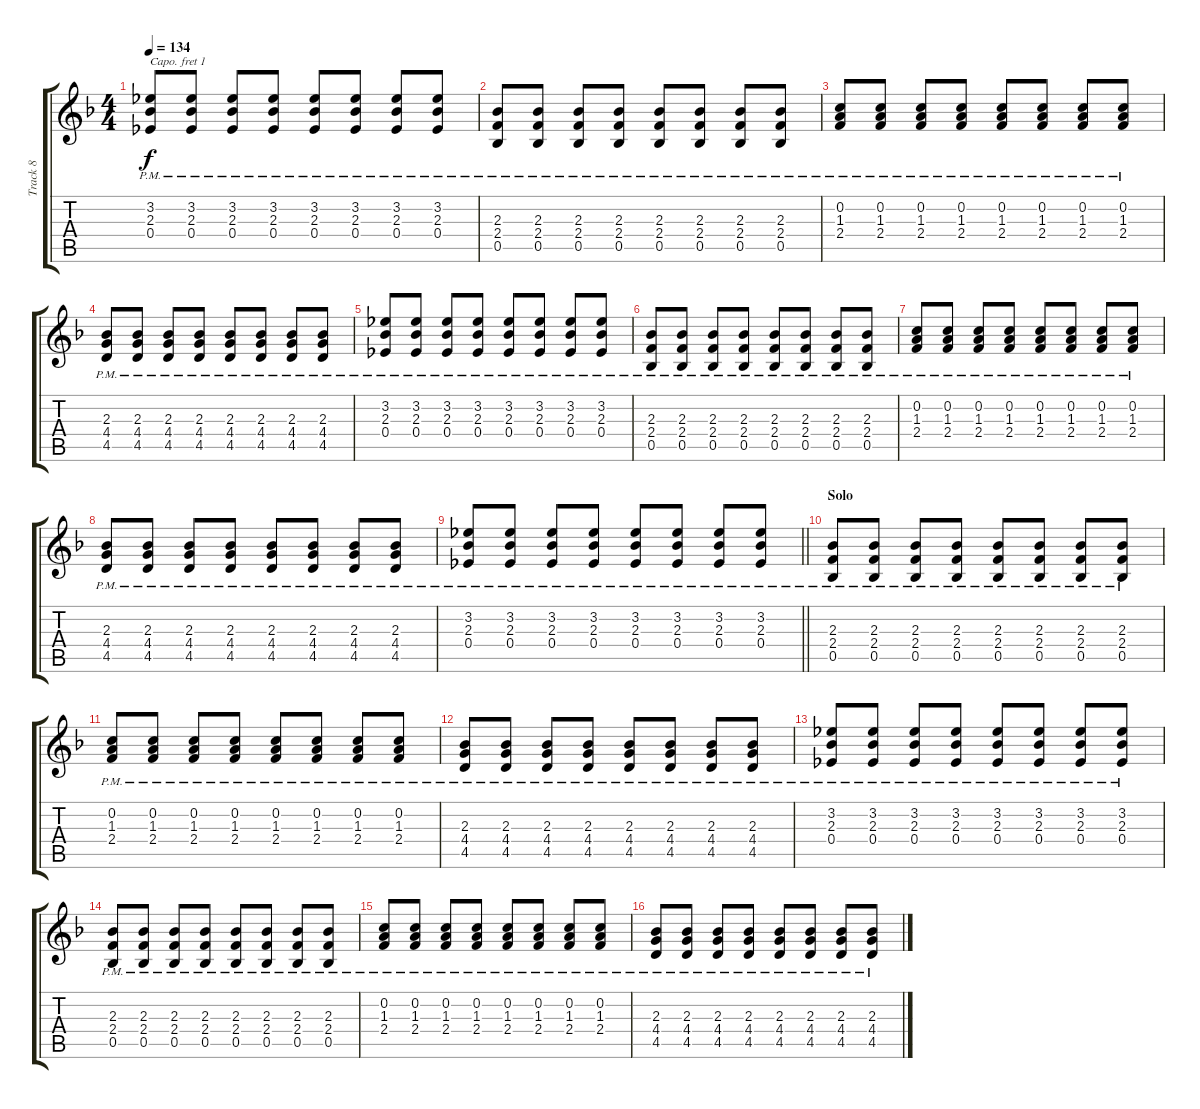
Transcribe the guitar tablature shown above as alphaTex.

\track ("Track 8" "Track 8") {instrument distortionguitar}
\staff {score tabs}
\capo 1
\tuning (E4 B3 G3 D3 A2 E2) {hide}
\ts (4 4)
\tempo 134
\clef g2
\ks f
(3.2{pm} 2.3{pm} 0.4{pm}).8{dy f} (3.2{pm} 2.3{pm} 0.4{pm}).8 (3.2{pm} 2.3{pm} 0.4{pm}).8 (3.2{pm} 2.3{pm} 0.4{pm}).8 (3.2{pm} 2.3{pm} 0.4{pm}).8 (3.2{pm} 2.3{pm} 0.4{pm}).8 (3.2{pm} 2.3{pm} 0.4{pm}).8 (3.2{pm} 2.3{pm} 0.4{pm}).8 |
(2.3{pm} 2.4{pm} 0.5{pm}).8 (2.3{pm} 2.4{pm} 0.5{pm}).8 (2.3{pm} 2.4{pm} 0.5{pm}).8 (2.3{pm} 2.4{pm} 0.5{pm}).8 (2.3{pm} 2.4{pm} 0.5{pm}).8 (2.3{pm} 2.4{pm} 0.5{pm}).8 (2.3{pm} 2.4{pm} 0.5{pm}).8 (2.3{pm} 2.4{pm} 0.5{pm}).8 |
(0.2{pm} 1.3{pm} 2.4{pm}).8 (0.2{pm} 1.3{pm} 2.4{pm}).8 (0.2{pm} 1.3{pm} 2.4{pm}).8 (0.2{pm} 1.3{pm} 2.4{pm}).8 (0.2{pm} 1.3{pm} 2.4{pm}).8 (0.2{pm} 1.3{pm} 2.4{pm}).8 (0.2{pm} 1.3{pm} 2.4{pm}).8 (0.2{pm} 1.3{pm} 2.4{pm}).8 |
(2.3{pm} 4.4{pm} 4.5{pm}).8 (2.3{pm} 4.4{pm} 4.5{pm}).8 (2.3{pm} 4.4{pm} 4.5{pm}).8 (2.3{pm} 4.4{pm} 4.5{pm}).8 (2.3{pm} 4.4{pm} 4.5{pm}).8 (2.3{pm} 4.4{pm} 4.5{pm}).8 (2.3{pm} 4.4{pm} 4.5{pm}).8 (2.3{pm} 4.4{pm} 4.5{pm}).8 |
(3.2{pm} 2.3{pm} 0.4{pm}).8 (3.2{pm} 2.3{pm} 0.4{pm}).8 (3.2{pm} 2.3{pm} 0.4{pm}).8 (3.2{pm} 2.3{pm} 0.4{pm}).8 (3.2{pm} 2.3{pm} 0.4{pm}).8 (3.2{pm} 2.3{pm} 0.4{pm}).8 (3.2{pm} 2.3{pm} 0.4{pm}).8 (3.2{pm} 2.3{pm} 0.4{pm}).8 |
(2.3{pm} 2.4{pm} 0.5{pm}).8 (2.3{pm} 2.4{pm} 0.5{pm}).8 (2.3{pm} 2.4{pm} 0.5{pm}).8 (2.3{pm} 2.4{pm} 0.5{pm}).8 (2.3{pm} 2.4{pm} 0.5{pm}).8 (2.3{pm} 2.4{pm} 0.5{pm}).8 (2.3{pm} 2.4{pm} 0.5{pm}).8 (2.3{pm} 2.4{pm} 0.5{pm}).8 |
(0.2{pm} 1.3{pm} 2.4{pm}).8 (0.2{pm} 1.3{pm} 2.4{pm}).8 (0.2{pm} 1.3{pm} 2.4{pm}).8 (0.2{pm} 1.3{pm} 2.4{pm}).8 (0.2{pm} 1.3{pm} 2.4{pm}).8 (0.2{pm} 1.3{pm} 2.4{pm}).8 (0.2{pm} 1.3{pm} 2.4{pm}).8 (0.2{pm} 1.3{pm} 2.4{pm}).8 |
(2.3{pm} 4.4{pm} 4.5{pm}).8 (2.3{pm} 4.4{pm} 4.5{pm}).8 (2.3{pm} 4.4{pm} 4.5{pm}).8 (2.3{pm} 4.4{pm} 4.5{pm}).8 (2.3{pm} 4.4{pm} 4.5{pm}).8 (2.3{pm} 4.4{pm} 4.5{pm}).8 (2.3{pm} 4.4{pm} 4.5{pm}).8 (2.3{pm} 4.4{pm} 4.5{pm}).8 |
\barLineRight lightlight
(3.2{pm} 2.3{pm} 0.4{pm}).8 (3.2{pm} 2.3{pm} 0.4{pm}).8 (3.2{pm} 2.3{pm} 0.4{pm}).8 (3.2{pm} 2.3{pm} 0.4{pm}).8 (3.2{pm} 2.3{pm} 0.4{pm}).8 (3.2{pm} 2.3{pm} 0.4{pm}).8 (3.2{pm} 2.3{pm} 0.4{pm}).8 (3.2{pm} 2.3{pm} 0.4{pm}).8 |
\section ("" "Solo")
(2.3{pm} 2.4{pm} 0.5{pm}).8 (2.3{pm} 2.4{pm} 0.5{pm}).8 (2.3{pm} 2.4{pm} 0.5{pm}).8 (2.3{pm} 2.4{pm} 0.5{pm}).8 (2.3{pm} 2.4{pm} 0.5{pm}).8 (2.3{pm} 2.4{pm} 0.5{pm}).8 (2.3{pm} 2.4{pm} 0.5{pm}).8 (2.3{pm} 2.4{pm} 0.5{pm}).8 |
(0.2{pm} 1.3{pm} 2.4{pm}).8 (0.2{pm} 1.3{pm} 2.4{pm}).8 (0.2{pm} 1.3{pm} 2.4{pm}).8 (0.2{pm} 1.3{pm} 2.4{pm}).8 (0.2{pm} 1.3{pm} 2.4{pm}).8 (0.2{pm} 1.3{pm} 2.4{pm}).8 (0.2{pm} 1.3{pm} 2.4{pm}).8 (0.2{pm} 1.3{pm} 2.4{pm}).8 |
(2.3{pm} 4.4{pm} 4.5{pm}).8 (2.3{pm} 4.4{pm} 4.5{pm}).8 (2.3{pm} 4.4{pm} 4.5{pm}).8 (2.3{pm} 4.4{pm} 4.5{pm}).8 (2.3{pm} 4.4{pm} 4.5{pm}).8 (2.3{pm} 4.4{pm} 4.5{pm}).8 (2.3{pm} 4.4{pm} 4.5{pm}).8 (2.3{pm} 4.4{pm} 4.5{pm}).8 |
(3.2{pm} 2.3{pm} 0.4{pm}).8 (3.2{pm} 2.3{pm} 0.4{pm}).8 (3.2{pm} 2.3{pm} 0.4{pm}).8 (3.2{pm} 2.3{pm} 0.4{pm}).8 (3.2{pm} 2.3{pm} 0.4{pm}).8 (3.2{pm} 2.3{pm} 0.4{pm}).8 (3.2{pm} 2.3{pm} 0.4{pm}).8 (3.2{pm} 2.3{pm} 0.4{pm}).8 |
(2.3{pm} 2.4{pm} 0.5{pm}).8 (2.3{pm} 2.4{pm} 0.5{pm}).8 (2.3{pm} 2.4{pm} 0.5{pm}).8 (2.3{pm} 2.4{pm} 0.5{pm}).8 (2.3{pm} 2.4{pm} 0.5{pm}).8 (2.3{pm} 2.4{pm} 0.5{pm}).8 (2.3{pm} 2.4{pm} 0.5{pm}).8 (2.3{pm} 2.4{pm} 0.5{pm}).8 |
(0.2{pm} 1.3{pm} 2.4{pm}).8 (0.2{pm} 1.3{pm} 2.4{pm}).8 (0.2{pm} 1.3{pm} 2.4{pm}).8 (0.2{pm} 1.3{pm} 2.4{pm}).8 (0.2{pm} 1.3{pm} 2.4{pm}).8 (0.2{pm} 1.3{pm} 2.4{pm}).8 (0.2{pm} 1.3{pm} 2.4{pm}).8 (0.2{pm} 1.3{pm} 2.4{pm}).8 |
(2.3{pm} 4.4{pm} 4.5{pm}).8 (2.3{pm} 4.4{pm} 4.5{pm}).8 (2.3{pm} 4.4{pm} 4.5{pm}).8 (2.3{pm} 4.4{pm} 4.5{pm}).8 (2.3{pm} 4.4{pm} 4.5{pm}).8 (2.3{pm} 4.4{pm} 4.5{pm}).8 (2.3{pm} 4.4{pm} 4.5{pm}).8 (2.3{pm} 4.4{pm} 4.5{pm}).8
